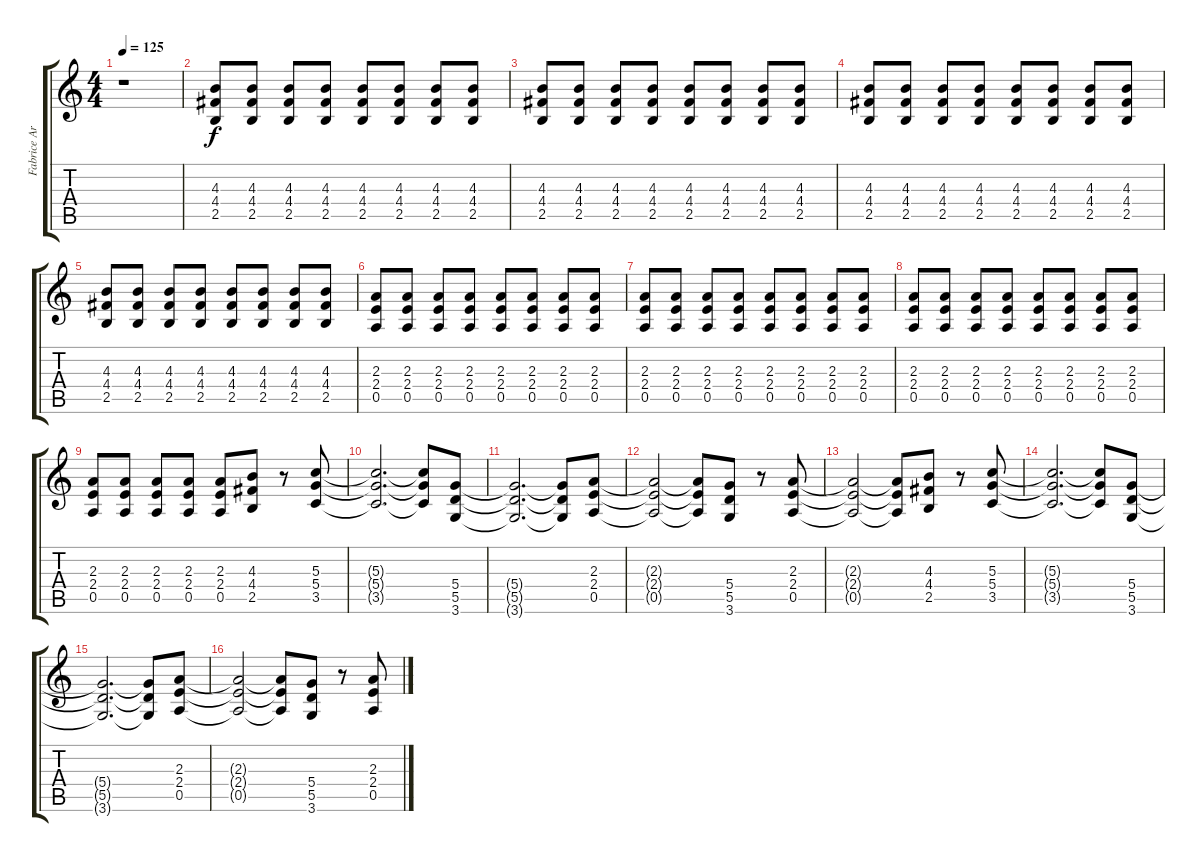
\track ("Fabrice Arnouts" "Fabrice Ar") {instrument distortionguitar}
\staff {score tabs}
\tuning (E4 B3 G3 D3 A2 E2) {hide}
\ts (4 4)
\tempo 125
\clef g2
\ks c
r.1{dy f} |
(4.3 4.4 2.5).8 (4.3 4.4 2.5).8 (4.3 4.4 2.5).8 (4.3 4.4 2.5).8 (4.3 4.4 2.5).8 (4.3 4.4 2.5).8 (4.3 4.4 2.5).8 (4.3 4.4 2.5).8 |
(4.3 4.4 2.5).8 (4.3 4.4 2.5).8 (4.3 4.4 2.5).8 (4.3 4.4 2.5).8 (4.3 4.4 2.5).8 (4.3 4.4 2.5).8 (4.3 4.4 2.5).8 (4.3 4.4 2.5).8 |
(4.3 4.4 2.5).8 (4.3 4.4 2.5).8 (4.3 4.4 2.5).8 (4.3 4.4 2.5).8 (4.3 4.4 2.5).8 (4.3 4.4 2.5).8 (4.3 4.4 2.5).8 (4.3 4.4 2.5).8 |
(4.3 4.4 2.5).8 (4.3 4.4 2.5).8 (4.3 4.4 2.5).8 (4.3 4.4 2.5).8 (4.3 4.4 2.5).8 (4.3 4.4 2.5).8 (4.3 4.4 2.5).8 (4.3 4.4 2.5).8 |
(2.3 2.4 0.5).8 (2.3 2.4 0.5).8 (2.3 2.4 0.5).8 (2.3 2.4 0.5).8 (2.3 2.4 0.5).8 (2.3 2.4 0.5).8 (2.3 2.4 0.5).8 (2.3 2.4 0.5).8 |
(2.3 2.4 0.5).8 (2.3 2.4 0.5).8 (2.3 2.4 0.5).8 (2.3 2.4 0.5).8 (2.3 2.4 0.5).8 (2.3 2.4 0.5).8 (2.3 2.4 0.5).8 (2.3 2.4 0.5).8 |
(2.3 2.4 0.5).8 (2.3 2.4 0.5).8 (2.3 2.4 0.5).8 (2.3 2.4 0.5).8 (2.3 2.4 0.5).8 (2.3 2.4 0.5).8 (2.3 2.4 0.5).8 (2.3 2.4 0.5).8 |
(2.3 2.4 0.5).8 (2.3 2.4 0.5).8 (2.3 2.4 0.5).8 (2.3 2.4 0.5).8 (2.3 2.4 0.5).8 (4.3 4.4 2.5).8 r.8 (5.3 5.4 3.5).8 |
(5.3{t} 5.4{t} 3.5{t}).2{d} (5.3{t} 5.4{t} 3.5{t}).8 (5.4 5.5 3.6).8 |
(5.4{t} 5.5{t} 3.6{t}).2{d} (5.4{t} 5.5{t} 3.6{t}).8 (2.3 2.4 0.5).8 |
(2.3{t} 2.4{t} 0.5{t}).2 (2.3{t} 2.4{t} 0.5{t}).8 (5.4 5.5 3.6).8 r.8 (2.3 2.4 0.5).8 |
(2.3{t} 2.4{t} 0.5{t}).2 (2.3{t} 2.4{t} 0.5{t}).8 (4.3 4.4 2.5).8 r.8 (5.3 5.4 3.5).8 |
(5.3{t} 5.4{t} 3.5{t}).2{d} (5.3{t} 5.4{t} 3.5{t}).8 (5.4 5.5 3.6).8 |
(5.4{t} 5.5{t} 3.6{t}).2{d} (5.4{t} 5.5{t} 3.6{t}).8 (2.3 2.4 0.5).8 |
(2.3{t} 2.4{t} 0.5{t}).2 (2.3{t} 2.4{t} 0.5{t}).8 (5.4 5.5 3.6).8 r.8 (2.3 2.4 0.5).8
